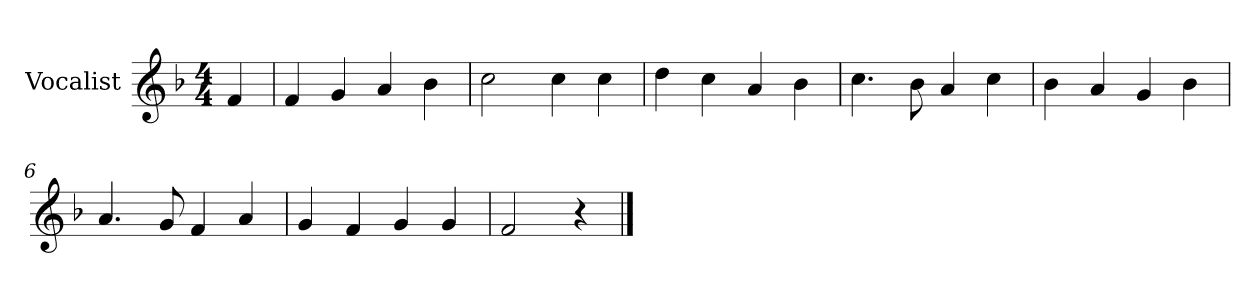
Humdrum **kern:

**kern
*part1
*staff1
*I"Vocalist
*k[b-]
*F:
*M4/4
=
4f
=1
4f
4g
4a
4b-
=2
2cc
4cc
4cc
=3
4dd
4cc
4a
4b-
=4
4.cc
8b-
4a
4cc
=5
4b-
4a
4g
4b-
=6
4.a
8g
4f
4a
=7
4g
4f
4g
4g
=8
2f
4r
==
*-
